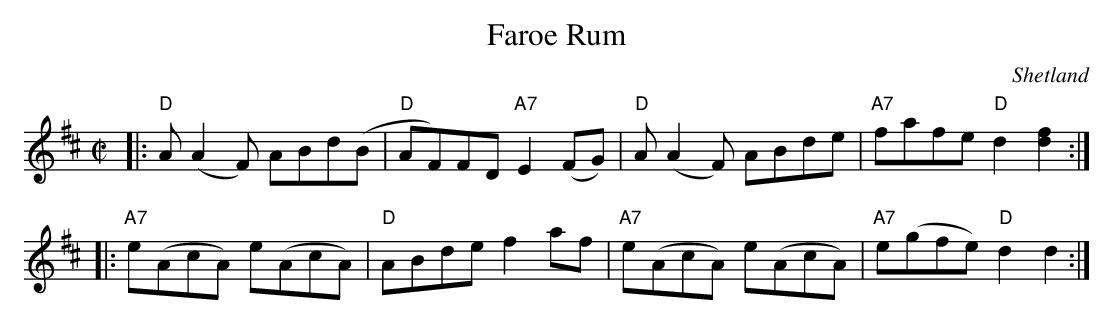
X:1
T: Faroe Rum
O: Shetland
M: C|
L: 1/8
K: D
|: "D"A(A2F) ABd(B | "D"AF)FD "A7"E2(FG) | "D"A(A2F) ABde | "A7"fafe "D"d2[f2d2] :|
|: "A7"e(AcA) e(AcA) | "D"ABde f2af | "A7"e(AcA) e(AcA) | "A7"e(gfe) "D"d2d2 :|
